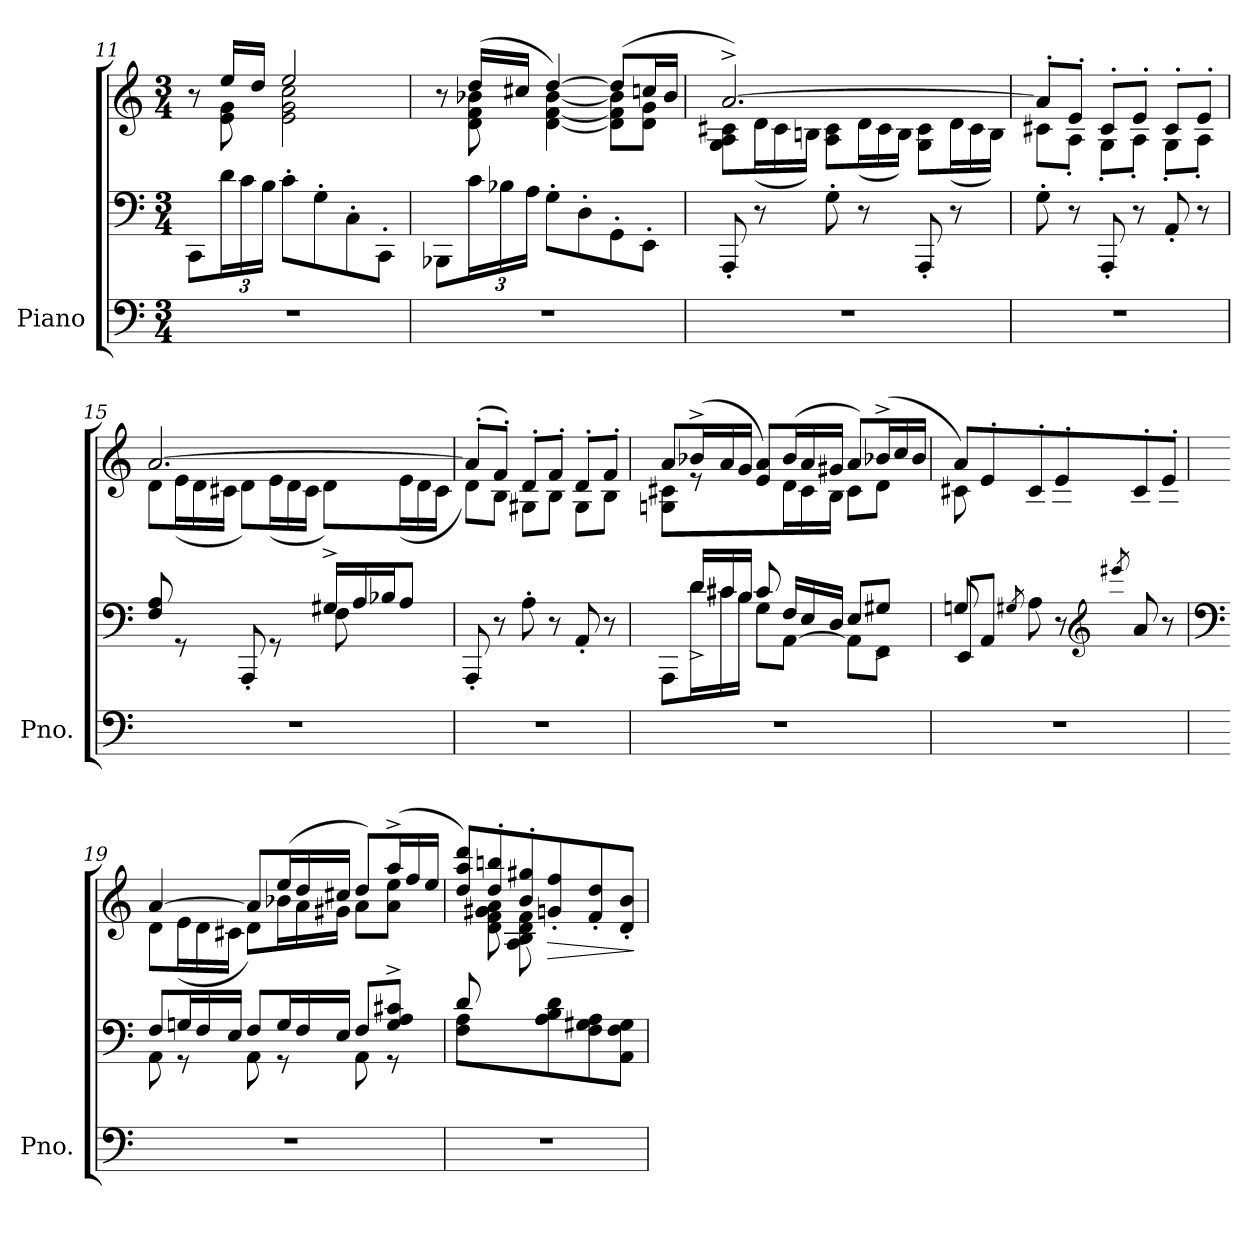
**kern	**kern	**kern	**dynam
*part1	*part1	*part1	*part1
*staff3	*staff2	*staff1	*staff1/2/3
*I"Piano	*	*	*
*I'Pno.	*	*	*
*clefF4	*clefF4	*clefG2	*
*k[]	*k[]	*k[]	*
*M3/4	*M3/4	*M3/4	*
=11	=11	=11	=11
*	*	*^	*
2.r	8CC\L	8r	8ryy	.
*	*Xbrackettup	*	*	*
.	24d\L	16ee/LL	8e\ 8g\	.
.	24c\	.	.	.
.	.	16dd/JJ	.	.
.	24B\JJ	.	.	.
.	8c'\L	2ee/	2e\ 2g\ 2cc\	.
.	8G'\	.	.	.
.	8C'\	.	.	.
.	8CC'\J	.	.	.
=12	=12	=12	=12	=12
2.r	8BBB-X\L	8r	8ryy	.
.	24c\L	(16dd/LL	8d\ 8f\ 8b-X\	.
.	24B-X\	.	.	.
.	.	16cc#X/JJ	.	.
.	24A\JJ	.	.	.
.	8G'\L	[4dd/)	[4d\ [4f\ [4b-\	.
.	8D'\	.	.	.
.	8GG'\	(8dd/L]	8d\] 8f\] 8b-\]L	.
.	8EE'\J	16ccn/L	8d\ 8g\J	.
.	.	16b-/JJ	.	.
=13	=13	=13	=13	=13
2.r	8AAA'/	[2.a^/)	8G\ 8A\ 8c#X\L	.
*	*	*	*Xtuplet	*
.	8r	.	(24d\L	.
.	.	.	24c#\	.
.	.	.	24Bn\JJ)	.
.	8G'\	.	8A\ 8c#\L	.
.	8r	.	(24d\L	.
.	.	.	24c#\	.
.	.	.	24B\JJ)	.
.	8AAA'/	.	8G\ 8c#\L	.
.	8r	.	(24d\L	.
.	.	.	24c#\	.
.	.	.	24B\JJ)	.
!!LO:PB:g=z	!!
=14	=14	=14	=14	=14
2.r	8G'\	8a'/L]	8c#X\L	.
.	8r	8e'/J	8A'\J	.
.	8AAA'/	8c#'/L	8G'\L	.
.	8r	8e'/J	8A'\J	.
.	8AA'/	8c#'/L	8G'\L	.
.	8r	8e'/J	8A'\J	.
=15	=15	=15	=15	=15
*	*^	*	*	*
2.r	8F/ 8A/	2ryy	[2.a/	8d\L	.
.	8rGG	.	.	(24e\L	.
.	.	.	.	24d\	.
.	.	.	.	24c#X\JJ	.
.	8AAA'/	.	.	8d\L)	.
.	8rGG	.	.	(24e\L	.
.	.	.	.	24d\	.
.	.	.	.	24c#\JJ	.
*	*Xtuplet	*	*	*	*
.	24G#X^/LL	8F\	.	8d\L)	.
.	24A/	.	.	.	.
.	24B-X/J	.	.	.	.
.	8A/J	8rBByy	.	(24e\L	.
.	.	.	.	24d\	.
.	.	.	.	24c#\JJ	.
*	*v	*v	*	*	*
=16	=16	=16	=16	=16
2.r	8AAA'/	(8a'/L]	8d\L)	.
.	8r	8f'/J)	8B\J	.
.	8A'\	8d'/L	8G#X\L	.
.	8r	8f'/J	8B\J	.
.	8AA'/	8d'/L	8G#\L	.
.	8r	8f'/J	8B\J	.
!!LO:LB:g=z	!!
=17	=17	=17	=17	=17
*	*^	*	*	*
*	*	*^	*	*	*
2.r	4ryy	8ryy	8AAA\L	8a/L	8Gn\ 8c#X\	.
.	.	24d^/LL	24d\L	(24b-X^/L	8re	.
.	.	24c#X/	24c#\	24a/	.	.
.	.	24B/JJ	24B\JJ	24g/JJ	.	.
.	8c#/L	8ryy	8G\L	8e/ 8a/L)	8ryy	.
.	4.ryy	24F/LL	[8AA\J	(24b-/L	24d\L	.
.	.	24E/	.	24a/	24c#\	.
.	.	24D/JJ	.	24g#X/JJ	24B\JJ	.
.	.	8E/L	8AA\L]	8a/L)	8c#\L	.
.	.	8G#X^/J	8FF\J	(24b-X^/L	8d\J	.
.	.	.	.	24cc/	.	.
.	.	.	.	24b-/JJ	.	.
*	*	*v	*v	*	*	*
=18	=18	=18	=18	=18	=18
*	*	*	*	*^	*
2.r	8Gn/L	8EE/L	8a/L)	8ryy	8c#X\	.
.	2ryy	8AA/J	8e'/	8e\	8ryy	.
.	.	8qG#X/	.	.	.	.
.	.	8A\	8c#'/	8G\	2ryy	.
.	.	8r	8e'/	8A\	.	.
.	.	8qg#X/	.	.	.	.
*	*clefG2	*	*	*	*	*
.	.	8a/	8c#'/	8G\	.	.
.	8ryy	8r	8e'/J	8A\J	.	.
*	*	*	*v	*v	*v	*
=19	=19	=19	=19	=19
*	*clefF4	*	*	*
*	*	*	*^	*
2.r	8F/L	8AA\	[4a/	8d\L	.
.	24Gn/L	8r	.	(24e\L	.
.	24F/	.	.	24d\	.
.	24E/JJ	.	.	24c#X\JJ	.
.	8F/L	8AA\	8a/L]	8d\L)	.
.	24G/L	8r	(24ee/L	24b-X\L	.
.	24F/	.	24dd/	24a\	.
.	24E/JJ	.	24cc#X/JJ	24g#X\JJ	.
.	8F/L	8AA\	8dd/L)	8a\L	.
.	8G/^ 8A/^ 8c#X/^J	8r	(24aa^/L	8a\ 8ee\J	.
.	.	.	24ff/	.	.
.	.	.	24ee/JJ	.	.
!!LO:LB:g=z	!!
=20	=20	=20	=20	=20	=20
2.r	8d/	8F\ 8A\L	8dd/ 8aa/ 8ddd/L)	8ryy	.
.	8ryy	4ryy	8dd/' 8bbn/'	8d\ 8f\ 8g#X\ 8a\	.
.	4ryy	.	8b/' 8gg#X/'	8A\ 8B\ 8d\ 8f\	.
!	!	!	!	!	!LO:HP:b
.	.	8A\ 8B\ 8d\	8g/' 8ff/'	4.ryy	>
.	4ryy	8F\ 8G#X\ 8A\	8f/' 8dd/'	.	.
.	.	8AA\ 8F\ 8G#\J	8d/' 8b/'J	.	.
*	*v	*v	*	*	*
*	*	*v	*v	*
.	.	.	]
=	=	=	=
*-	*-	*-	*-
